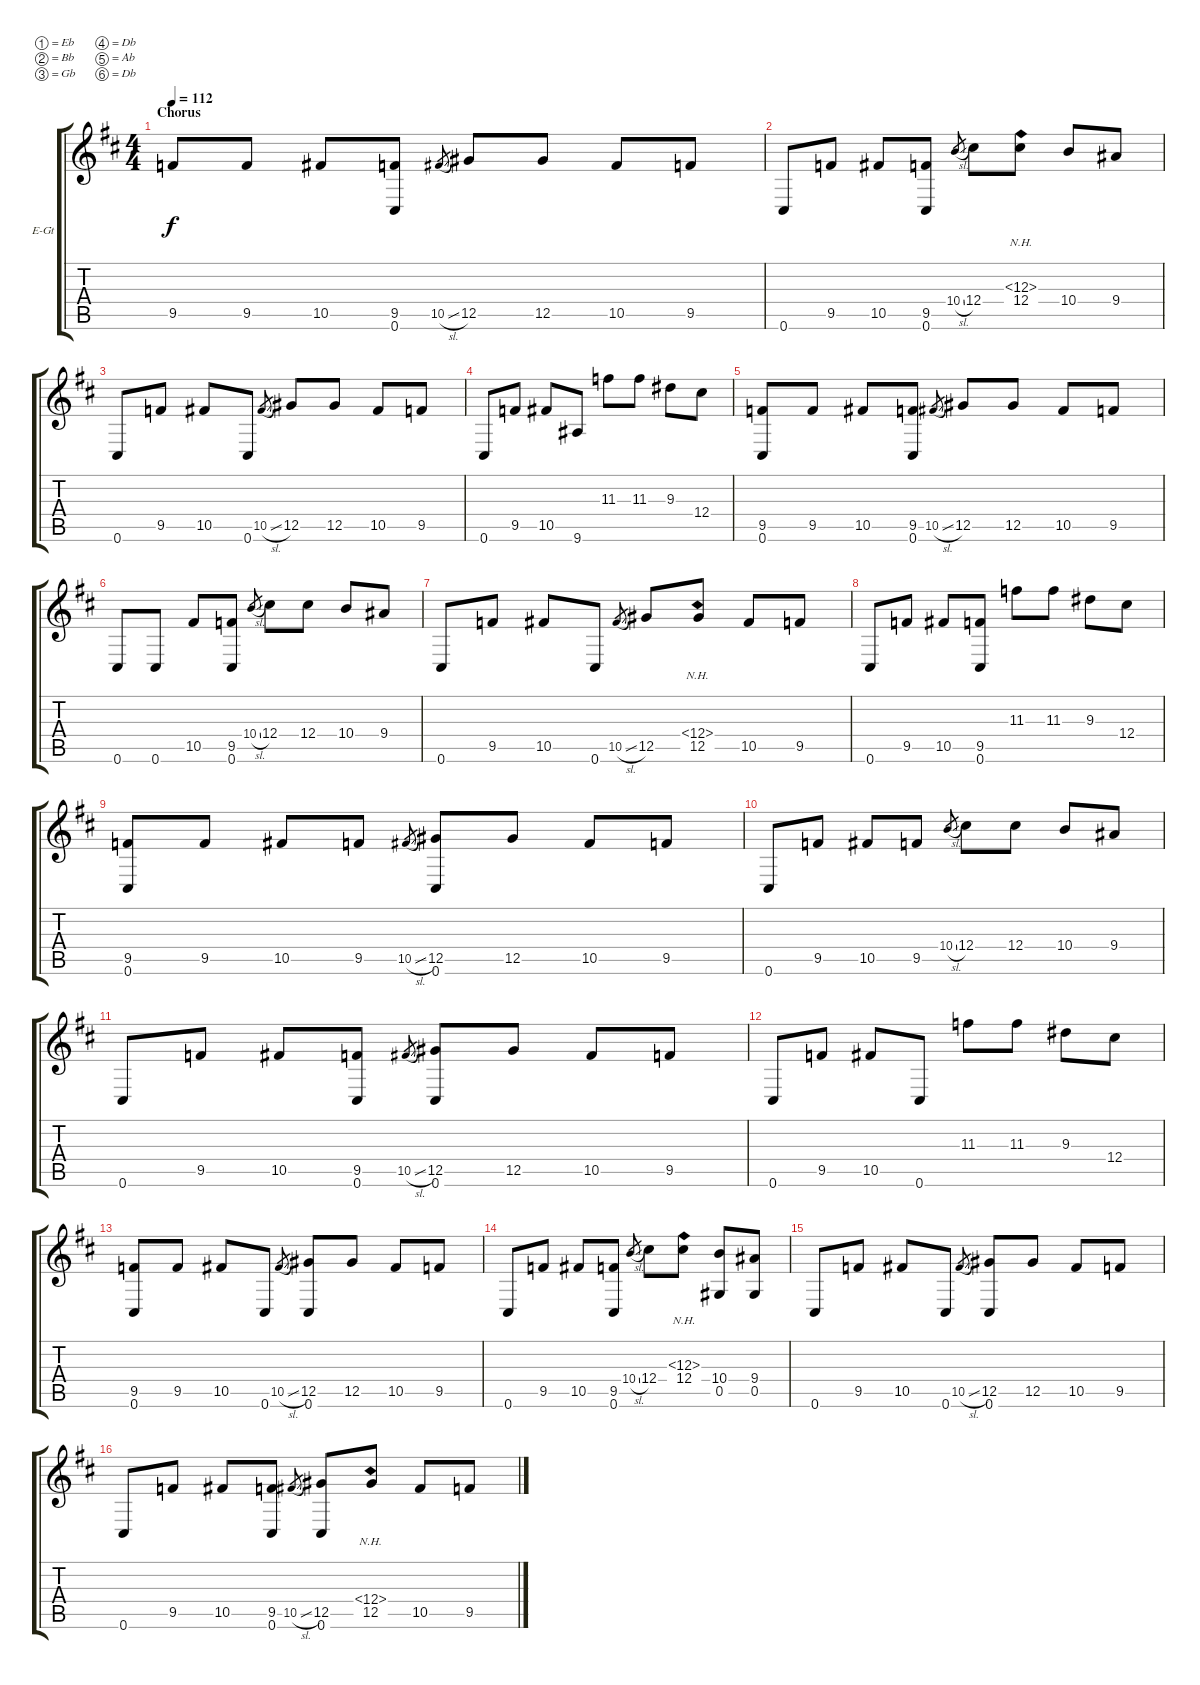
\defaultSystemsLayout 4
\bracketExtendMode groupsimilarinstruments
\firstSystemTrackNameOrientation horizontal
\otherSystemsTrackNameOrientation horizontal
\track ("Electric Guitar" "E-Gt") {instrument electricguitarclean}
\staff {score tabs}
\tuning (Eb4 Bb3 Gb3 Db3 Ab2 Db2)
\ts (4 4)
\section ("" "Chorus")
\tempo 112
\clef g2
\scale
1.06305
\ks d
9.5.8{dy f} 9.5.8 10.5.8 (0.6 9.5).8 10.5{sl}.8{gr} 12.5.8 12.5.8 10.5.8 9.5.8 |
\scale
0.936948 0.6.8 9.5.8 10.5.8 (0.6 9.5).8 10.4{sl}.8{gr} 12.4.8 (12.4 12.3{nh}).8 10.4.8 9.4.8 |
\scale
1.06305 0.6.8 9.5.8 10.5.8 0.6.8 10.5{sl}.8{gr} 12.5.8 12.5.8 10.5.8 9.5.8 |
\scale
0.936948 0.6.8 9.5.8 10.5.8 9.6.8 11.3.8 11.3.8 9.3.8 12.4.8 |
\scale
1.06305 (0.6 9.5).8 9.5.8 10.5.8 (0.6 9.5).8 10.5{sl}.8{gr} 12.5.8 12.5.8 10.5.8 9.5.8 |
\scale
0.936948 0.6.8 0.6.8 10.5.8 (0.6 9.5).8 10.4{sl}.8{gr} 12.4.8 12.4.8 10.4.8 9.4.8 |
\scale
1.06305 0.6.8 9.5.8 10.5.8 0.6.8 10.5{sl}.8{gr} 12.5.8 (12.5 12.4{nh}).8 10.5.8 9.5.8 |
\scale
0.936948 0.6.8 9.5.8 10.5.8 (0.6 9.5).8 11.3.8 11.3.8 9.3.8 12.4.8 |
\scale
1.06305 (0.6 9.5).8 9.5.8 10.5.8 9.5.8 10.5{sl}.8{gr} (12.5 0.6).8 12.5.8 10.5.8 9.5.8 |
\scale
0.936948 0.6.8 9.5.8 10.5.8 9.5.8 10.4{sl}.8{gr} 12.4.8 12.4.8 10.4.8 9.4.8 |
\scale
1.06305 0.6.8 9.5.8 10.5.8 (0.6 9.5).8 10.5{sl}.8{gr} (12.5 0.6).8 12.5.8 10.5.8 9.5.8 |
\scale
0.936948 0.6.8 9.5.8 10.5.8 0.6.8 11.3.8 11.3.8 9.3.8 12.4.8 |
\scale
1.06305 (0.6 9.5).8 9.5.8 10.5.8 0.6.8 10.5{sl}.8{gr} (12.5 0.6).8 12.5.8 10.5.8 9.5.8 |
\scale
0.936948 0.6.8 9.5.8 10.5.8 (0.6 9.5).8 10.4{sl}.8{gr} 12.4.8 (12.4 12.3{nh}).8 (10.4 0.5).8 (9.4 0.5).8 |
\scale
1.06305 0.6.8 9.5.8 10.5.8 0.6.8 10.5{sl}.8{gr} (12.5 0.6).8 12.5.8 10.5.8 9.5.8 |
\scale
0.936948 0.6.8 9.5.8 10.5.8 (0.6 9.5).8 10.5{sl}.8{gr} (12.5 0.6).8 (12.5 12.4{nh}).8 10.5.8 9.5.8
